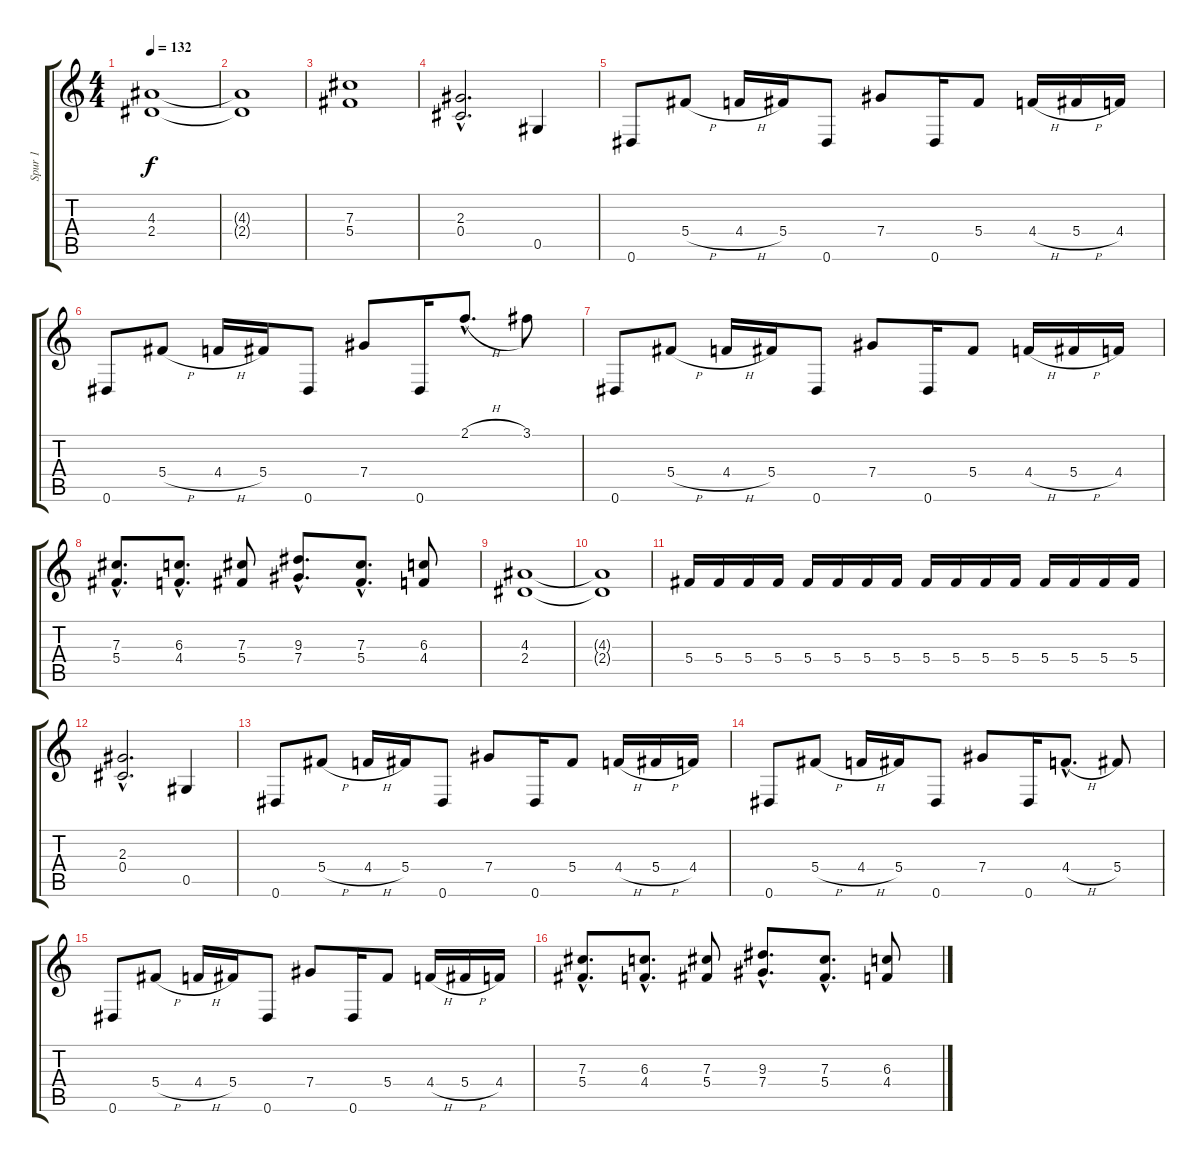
\track ("Spur 1" "Spur 1") {instrument distortionguitar}
\staff {score tabs}
\tuning (Eb4 Bb3 Gb3 Db3 Ab2 Eb2) {hide}
\ts (4 4)
\tempo 132
\clef g2
\ks c
(4.3 2.4).1{dy f} |
(4.3{t} 2.4{t}).1 |
(7.3 5.4).1 |
(2.3{hac} 0.4{hac}).2{d} 0.5.4 |
0.6.8 5.4{h}.8 4.4{h}.16 5.4.16 0.6.8 7.4.8 0.6.16 5.4.8 4.4{h}.16 5.4{h}.16 4.4.16 |
0.6.8 5.4{h}.8 4.4{h}.16 5.4.16 0.6.8 7.4.8 0.6.16 2.1{h hac}.8{d} 3.1.8 |
0.6.8 5.4{h}.8 4.4{h}.16 5.4.16 0.6.8 7.4.8 0.6.16 5.4.8 4.4{h}.16 5.4{h}.16 4.4.16 |
(7.3{hac} 5.4{hac}).8{d} (6.3{hac} 4.4{hac}).8{d} (7.3 5.4).8 (9.3{hac} 7.4{hac}).8{d} (7.3{hac} 5.4{hac}).8{d} (6.3 4.4).8 |
(4.3 2.4).1 |
(4.3{t} 2.4{t}).1 |
5.4.16 5.4.16 5.4.16 5.4.16 5.4.16 5.4.16 5.4.16 5.4.16 5.4.16 5.4.16 5.4.16 5.4.16 5.4.16 5.4.16 5.4.16 5.4.16 |
(2.3{hac} 0.4{hac}).2{d} 0.5.4 |
0.6.8 5.4{h}.8 4.4{h}.16 5.4.16 0.6.8 7.4.8 0.6.16 5.4.8 4.4{h}.16 5.4{h}.16 4.4.16 |
0.6.8 5.4{h}.8 4.4{h}.16 5.4.16 0.6.8 7.4.8 0.6.16 4.4{h hac}.8{d} 5.4.8 |
0.6.8 5.4{h}.8 4.4{h}.16 5.4.16 0.6.8 7.4.8 0.6.16 5.4.8 4.4{h}.16 5.4{h}.16 4.4.16 |
(7.3{hac} 5.4{hac}).8{d} (6.3{hac} 4.4{hac}).8{d} (7.3 5.4).8 (9.3{hac} 7.4{hac}).8{d} (7.3{hac} 5.4{hac}).8{d} (6.3 4.4).8
